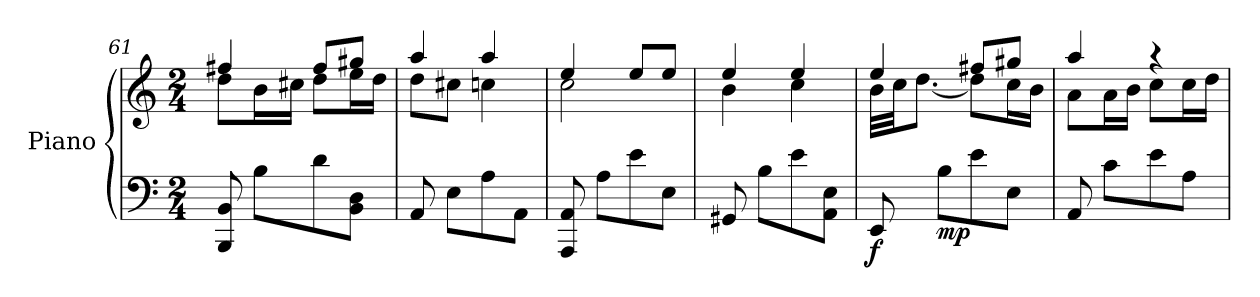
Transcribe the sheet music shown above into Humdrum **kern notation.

**kern	**kern	**dynam
*part1	*part1	*part1
*staff2	*staff1	*staff1/2
*I"Piano	*	*
*I'Pno	*	*
*clefF4	*clefG2	*
*k[]	*k[]	*
*M2/4	*M2/4	*
=61	=61	=61
*	*^	*
8BBB/ 8BB/	4ff#X/	8dd\L	.
8B\L	.	16b\L	.
.	.	16cc#X\JJ	.
8d\	8ff#/L	8dd\L	.
8BB\ 8D\J	8gg#X/J	16ee\L	.
.	.	16dd\JJ	.
=62	=62	=62	=62
8AA/	4aa/	8dd\L	.
8E\L	.	8cc#X\J	.
8A\	4aa/	4ccn\	.
8AA\J	.	.	.
=63	=63	=63	=63
!	!	!	!LO:DY:a=2
!	!	!	!LO:DY:n=1:a
8AAA/ 8AA/	4ee/	2cc\	mp mf
8A\L	.	.	.
8e\	8ee/L	.	.
8E\J	8ee/J	.	.
!!LO:LB:g=z	!!
=64	=64	=64	=64
8GG#X/	4ee/	4b\	.
8B\L	.	.	.
8e\	4ee/	4cc\	.
8AA\ 8E\J	.	.	.
=65	=65	=65	=65
!	!	!	!LO:DY:b=2
8EE/	4ee/	32b\LLL	f
.	.	32cc\JJ	.
.	.	[8.dd\J	.
!	!	!	!LO:DY:b=2
8B\L	.	.	mp
8e\	8ff#X/L	8dd\L]	.
8E\J	8gg#X/J	16cc\L	.
.	.	16b\JJ	.
=66	=66	=66	=66
8AA/	4aa/	8a\L	.
8c\L	.	16a\L	.
.	.	16b\JJ	.
8e\	4raa	8cc\L	.
8A\J	.	16cc\L	.
.	.	16dd\JJ	.
*	*v	*v	*
=	=	=
*-	*-	*-
